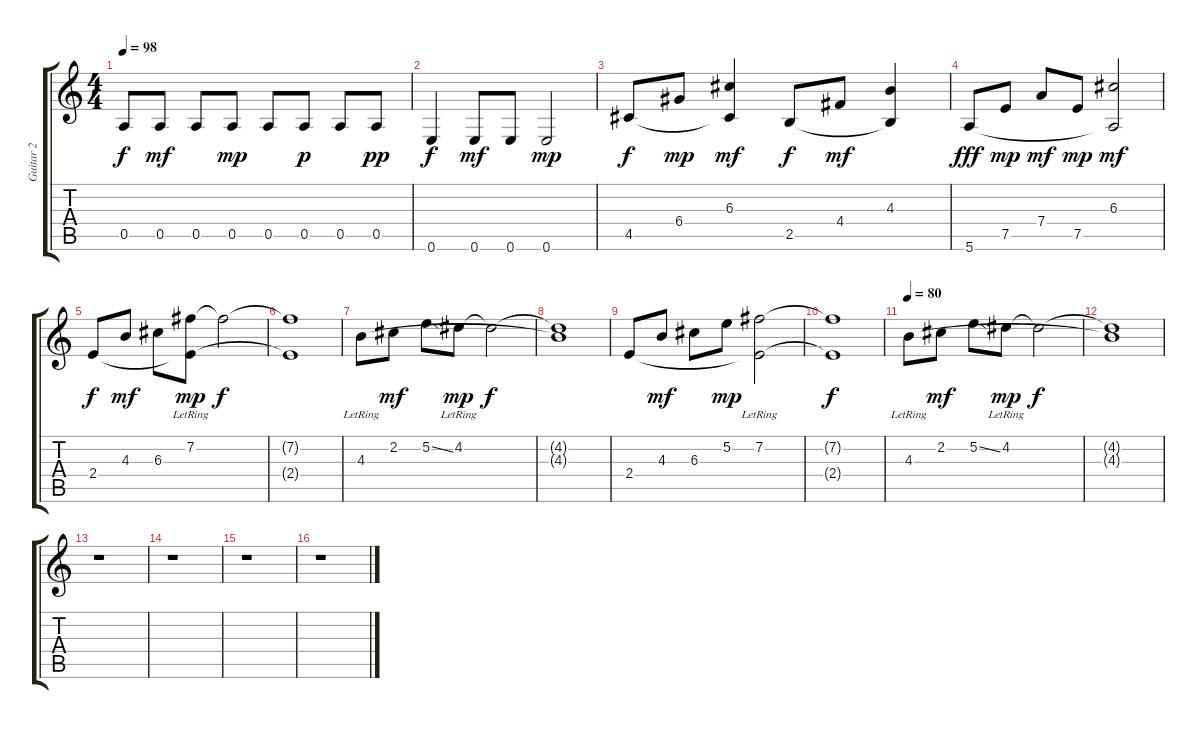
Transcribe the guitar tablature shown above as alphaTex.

\track ("Guitar 2" "Guitar 2") {instrument distortionguitar}
\staff {score tabs}
\tuning (E4 B3 G3 D3 A2 E2) {hide}
\ts (4 4)
\tempo 98
\clef g2
\ks c
0.5.8{dy f} 0.5.8{dy mf} 0.5.8 0.5.8{dy mp} 0.5.8 0.5.8{dy p} 0.5.8 0.5.8{dy pp} |
0.6.4{dy f volume 10 instrument distortionguitar} 0.6.8{dy mf} 0.6.8 0.6.2{dy mp} |
4.5.8{dy f volume 9 instrument distortionguitar} 6.4.8{dy mp} (6.3 4.5{t}).4{dy mf} 2.5.8{dy f} 4.4.8{dy mf} (4.3 2.5{t}).4 |
5.6.8{dy fff} 7.5.8{dy mp} 7.4.8{dy mf} 7.5.8{dy mp} (6.3 5.6{t}).2{dy mf} |
2.4.8{dy f volume 13 balance 0 instrument distortionguitar} 4.3.8{dy mf} 6.3.8 (7.2{lr} 2.4{t}).8{dy mp volume 0} 7.2{t}.2{dy f} |
(7.2{t} 2.4{t}).1 |
4.3{lr}.8{volume 11} 2.2.8{dy mf} 5.2{ss}.8 4.2{lr}.8{dy mp volume 0} 4.2{t}.2{dy f} |
(4.2{t} 4.3{t}).1 |
2.4.8{volume 12 balance 0 instrument distortionguitar} 4.3.8{dy mf} 6.3.8 5.2.8{dy mp} (7.2{lr} 2.4{t}).2{volume 0} |
(7.2{t} 2.4{t}).1{dy f} |
\tempo 80
4.3{lr}.8{volume 11} 2.2.8{dy mf} 5.2{ss}.8 4.2{lr}.8{dy mp volume 0} 4.2{t}.2{dy f} |
(4.2{t} 4.3{t}).1 |
r.1 |
r.1 |
r.1 |
r.1
